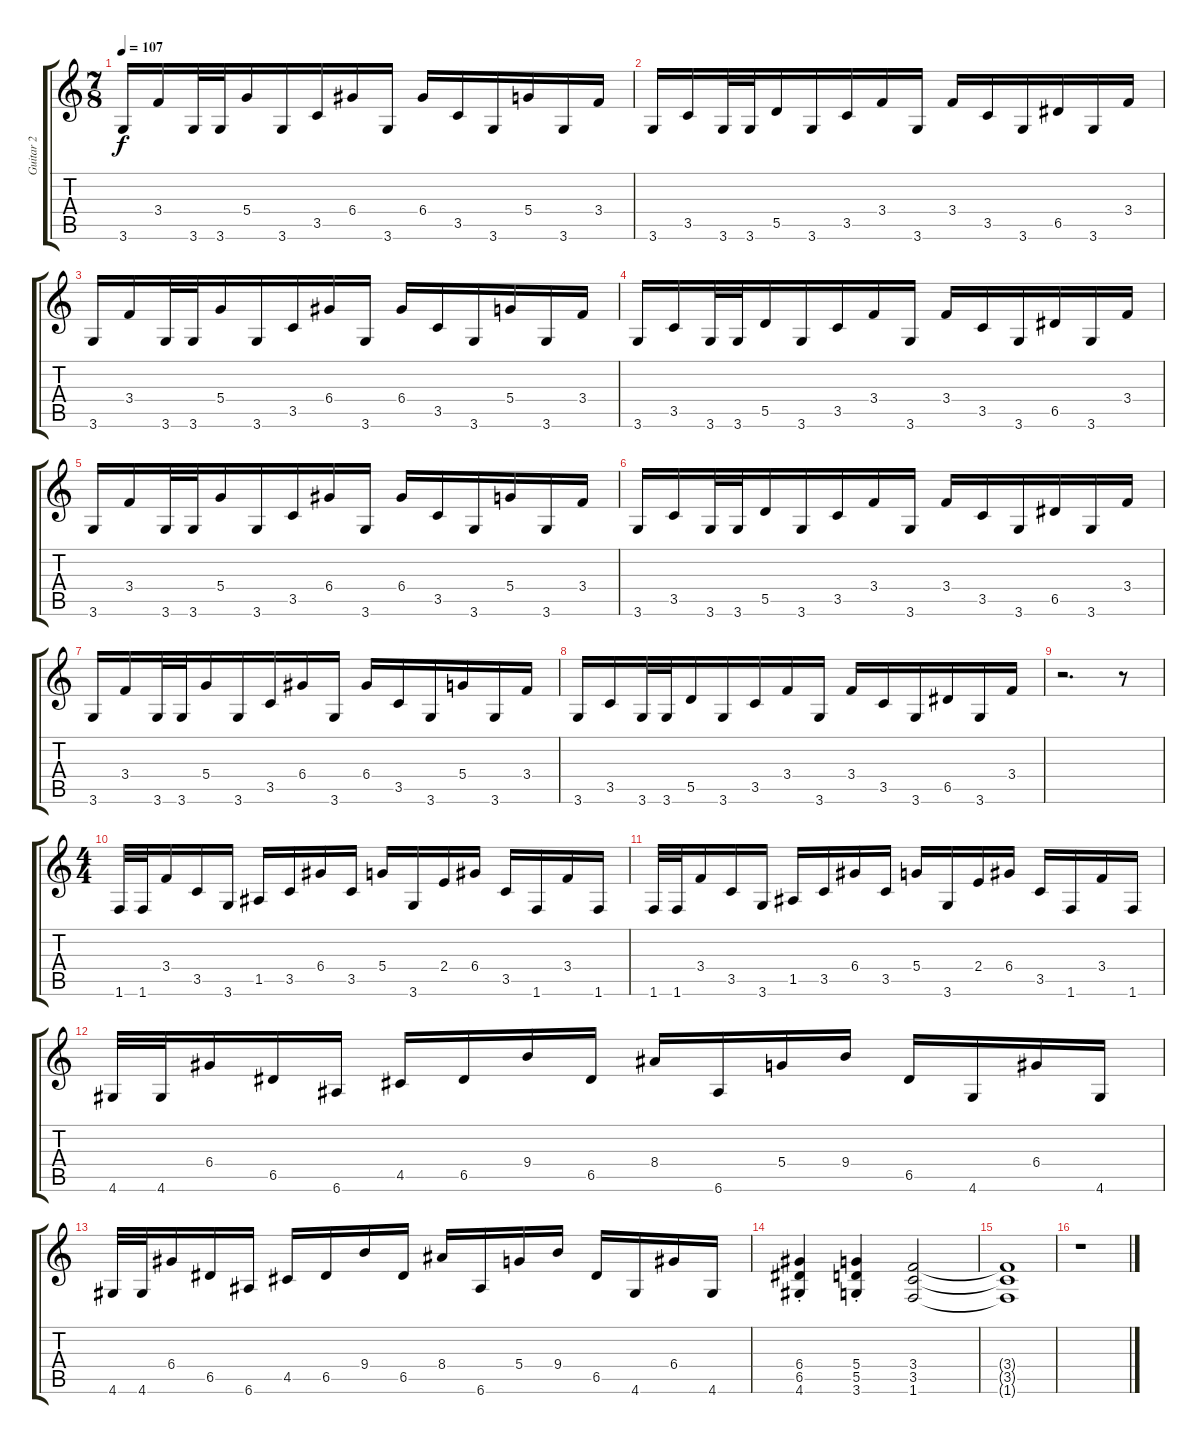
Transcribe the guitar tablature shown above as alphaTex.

\track ("Guitar 2" "Guitar 2") {instrument distortionguitar}
\staff {score tabs}
\tuning (E4 B3 G3 D3 A2 E2) {hide}
\ts (7 8)
\tempo 107
\clef g2
\ks c
3.6.16{dy f} 3.4.16 3.6.32 3.6.32 5.4.16 3.6.16 3.5.16 6.4.16 3.6.16 6.4.16 3.5.16 3.6.16 5.4.16 3.6.16 3.4.16 |
3.6.16 3.5.16 3.6.32 3.6.32 5.5.16 3.6.16 3.5.16 3.4.16 3.6.16 3.4.16 3.5.16 3.6.16 6.5.16 3.6.16 3.4.16 |
3.6.16 3.4.16 3.6.32 3.6.32 5.4.16 3.6.16 3.5.16 6.4.16 3.6.16 6.4.16 3.5.16 3.6.16 5.4.16 3.6.16 3.4.16 |
3.6.16 3.5.16 3.6.32 3.6.32 5.5.16 3.6.16 3.5.16 3.4.16 3.6.16 3.4.16 3.5.16 3.6.16 6.5.16 3.6.16 3.4.16 |
3.6.16 3.4.16 3.6.32 3.6.32 5.4.16 3.6.16 3.5.16 6.4.16 3.6.16 6.4.16 3.5.16 3.6.16 5.4.16 3.6.16 3.4.16 |
3.6.16 3.5.16 3.6.32 3.6.32 5.5.16 3.6.16 3.5.16 3.4.16 3.6.16 3.4.16 3.5.16 3.6.16 6.5.16 3.6.16 3.4.16 |
3.6.16 3.4.16 3.6.32 3.6.32 5.4.16 3.6.16 3.5.16 6.4.16 3.6.16 6.4.16 3.5.16 3.6.16 5.4.16 3.6.16 3.4.16 |
3.6.16 3.5.16 3.6.32 3.6.32 5.5.16 3.6.16 3.5.16 3.4.16 3.6.16 3.4.16 3.5.16 3.6.16 6.5.16 3.6.16 3.4.16 |
r.2{d} r.8 |
\ts (4 4)
1.6.32 1.6.32 3.4.16 3.5.16 3.6.16 1.5.16 3.5.16 6.4.16 3.5.16 5.4.16 3.6.16 2.4.16 6.4.16 3.5.16 1.6.16 3.4.16 1.6.16 |
1.6.32 1.6.32 3.4.16 3.5.16 3.6.16 1.5.16 3.5.16 6.4.16 3.5.16 5.4.16 3.6.16 2.4.16 6.4.16 3.5.16 1.6.16 3.4.16 1.6.16 |
4.6.32 4.6.32 6.4.16 6.5.16 6.6.16 4.5.16 6.5.16 9.4.16 6.5.16 8.4.16 6.6.16 5.4.16 9.4.16 6.5.16 4.6.16 6.4.16 4.6.16 |
4.6.32 4.6.32 6.4.16 6.5.16 6.6.16 4.5.16 6.5.16 9.4.16 6.5.16 8.4.16 6.6.16 5.4.16 9.4.16 6.5.16 4.6.16 6.4.16 4.6.16 |
(6.4{st} 6.5{st} 4.6{st}).4 (5.4{st} 5.5{st} 3.6{st}).4 (3.4 3.5 1.6).2 |
(3.4{t} 3.5{t} 1.6{t}).1 |
r.1
